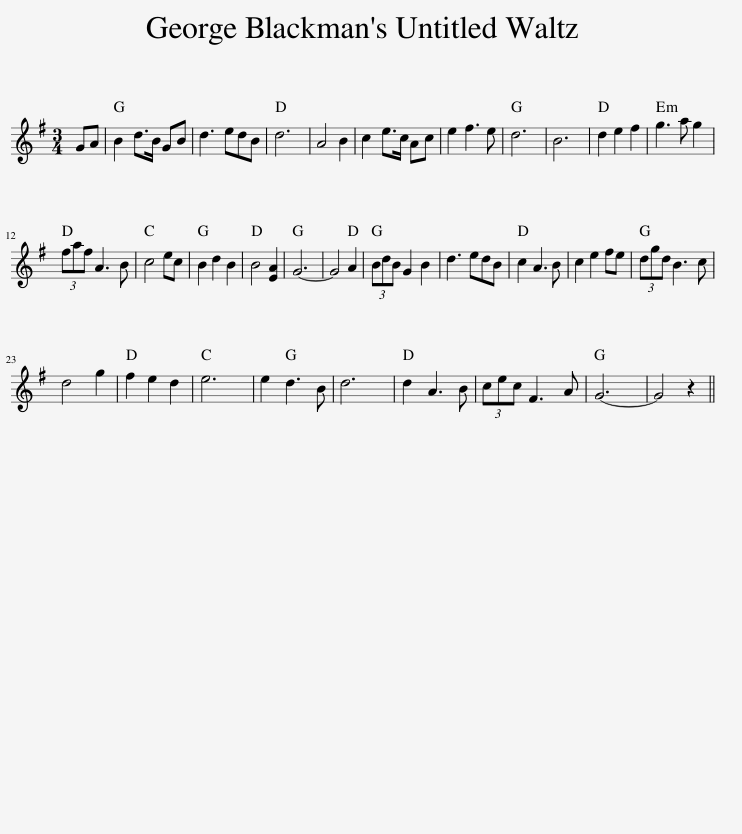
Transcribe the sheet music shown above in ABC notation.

X:1
L:1/8
M:3/4
I:linebreak $
K:G
V:1 treble
V:1
 GA | B2 d>B GB | d3 edB | d6 | A4 B2 | %5
 c2 e>c Ac | e2 f3 e | d6 | B6 | d2 e2 f2 | %10
 g3 a g2 |$ (3faf A3 B | c4 ec | B2 d2 B2 | B4 [EA]2 | %15
 G6- | G4 A2 | (3BdB G2 B2 | d3 edB | c2 A3 B | %20
 c2 e2 fe | (3dgd B3 c |$ d4 g2 | f2 e2 d2 | e6 | %25
 e2 d3 B | d6 | d2 A3 B | (3cec F3 A | G6- | %30
 G4 z2 || %31
